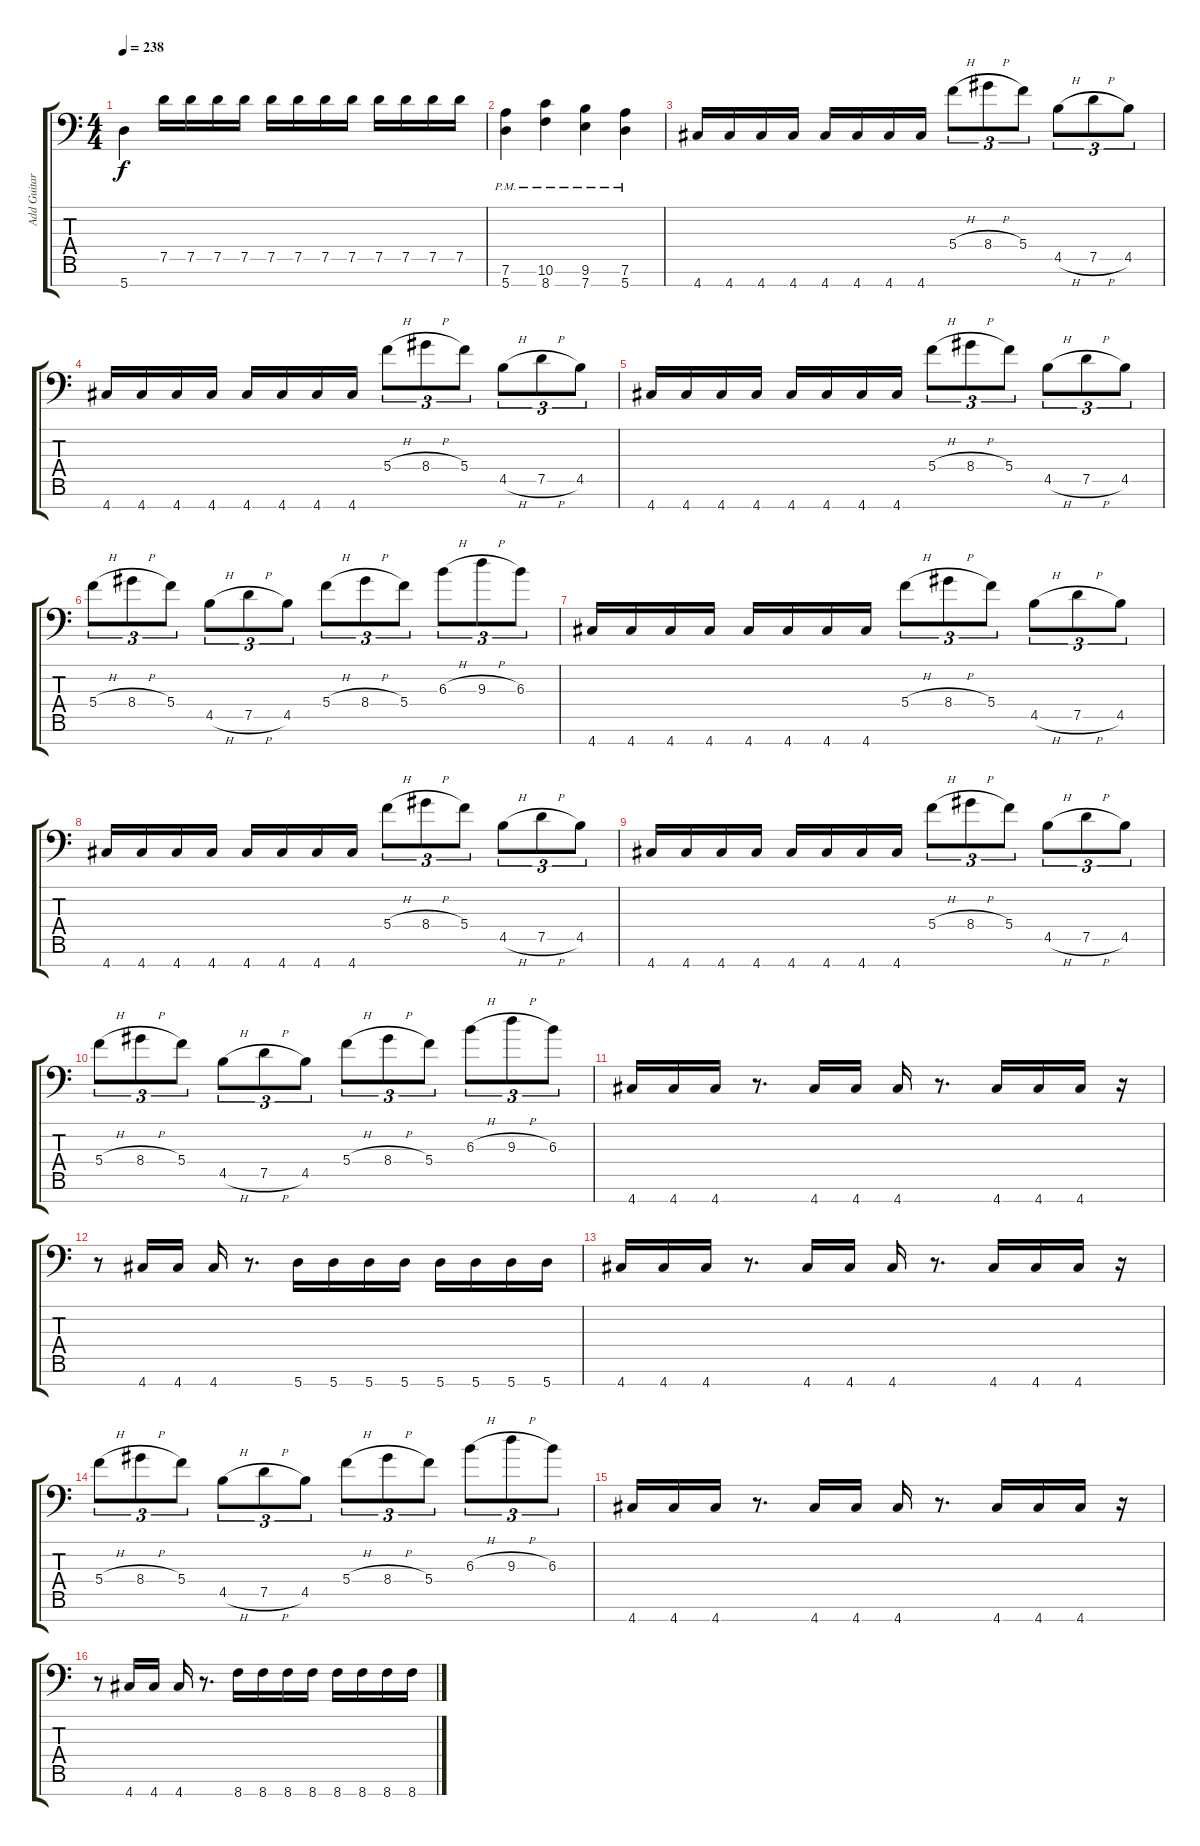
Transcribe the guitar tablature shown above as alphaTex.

\track ("Add Guitar" "Add Guitar") {instrument distortionguitar}
\staff {score tabs}
\tuning (D4 A3 F3 C3 G2 D2 A1) {hide}
\ts (4 4)
\tempo 238
\clef f4
\ks c
5.7.4{dy f} 7.5.16 7.5.16 7.5.16 7.5.16 7.5.16 7.5.16 7.5.16 7.5.16 7.5.16 7.5.16 7.5.16 7.5.16 |
(7.6{pm} 5.7{pm}).4 (10.6{pm} 8.7{pm}).4 (9.6{pm} 7.7{pm}).4 (7.6{pm} 5.7{pm}).4 |
4.7.16 4.7.16 4.7.16 4.7.16 4.7.16 4.7.16 4.7.16 4.7.16 5.4{h}.8{tu (3 2)} 8.4{h}.8{tu (3 2)} 5.4.8{tu (3 2)} 4.5{h}.8{tu (3 2)} 7.5{h}.8{tu (3 2)} 4.5.8{tu (3 2)} |
4.7.16 4.7.16 4.7.16 4.7.16 4.7.16 4.7.16 4.7.16 4.7.16 5.4{h}.8{tu (3 2)} 8.4{h}.8{tu (3 2)} 5.4.8{tu (3 2)} 4.5{h}.8{tu (3 2)} 7.5{h}.8{tu (3 2)} 4.5.8{tu (3 2)} |
4.7.16 4.7.16 4.7.16 4.7.16 4.7.16 4.7.16 4.7.16 4.7.16 5.4{h}.8{tu (3 2)} 8.4{h}.8{tu (3 2)} 5.4.8{tu (3 2)} 4.5{h}.8{tu (3 2)} 7.5{h}.8{tu (3 2)} 4.5.8{tu (3 2)} |
5.4{h}.8{tu (3 2)} 8.4{h}.8{tu (3 2)} 5.4.8{tu (3 2)} 4.5{h}.8{tu (3 2)} 7.5{h}.8{tu (3 2)} 4.5.8{tu (3 2)} 5.4{h}.8{tu (3 2)} 8.4{h}.8{tu (3 2)} 5.4.8{tu (3 2)} 6.3{h}.8{tu (3 2)} 9.3{h}.8{tu (3 2)} 6.3.8{tu (3 2)} |
4.7.16 4.7.16 4.7.16 4.7.16 4.7.16 4.7.16 4.7.16 4.7.16 5.4{h}.8{tu (3 2)} 8.4{h}.8{tu (3 2)} 5.4.8{tu (3 2)} 4.5{h}.8{tu (3 2)} 7.5{h}.8{tu (3 2)} 4.5.8{tu (3 2)} |
4.7.16 4.7.16 4.7.16 4.7.16 4.7.16 4.7.16 4.7.16 4.7.16 5.4{h}.8{tu (3 2)} 8.4{h}.8{tu (3 2)} 5.4.8{tu (3 2)} 4.5{h}.8{tu (3 2)} 7.5{h}.8{tu (3 2)} 4.5.8{tu (3 2)} |
4.7.16 4.7.16 4.7.16 4.7.16 4.7.16 4.7.16 4.7.16 4.7.16 5.4{h}.8{tu (3 2)} 8.4{h}.8{tu (3 2)} 5.4.8{tu (3 2)} 4.5{h}.8{tu (3 2)} 7.5{h}.8{tu (3 2)} 4.5.8{tu (3 2)} |
5.4{h}.8{tu (3 2)} 8.4{h}.8{tu (3 2)} 5.4.8{tu (3 2)} 4.5{h}.8{tu (3 2)} 7.5{h}.8{tu (3 2)} 4.5.8{tu (3 2)} 5.4{h}.8{tu (3 2)} 8.4{h}.8{tu (3 2)} 5.4.8{tu (3 2)} 6.3{h}.8{tu (3 2)} 9.3{h}.8{tu (3 2)} 6.3.8{tu (3 2)} |
4.7.16 4.7.16 4.7.16 r.8{d} 4.7.16 4.7.16 4.7.16 r.8{d} 4.7.16 4.7.16 4.7.16 r.16 |
r.8 4.7.16 4.7.16 4.7.16 r.8{d} 5.7.16 5.7.16 5.7.16 5.7.16 5.7.16 5.7.16 5.7.16 5.7.16 |
4.7.16 4.7.16 4.7.16 r.8{d} 4.7.16 4.7.16 4.7.16 r.8{d} 4.7.16 4.7.16 4.7.16 r.16 |
5.4{h}.8{tu (3 2)} 8.4{h}.8{tu (3 2)} 5.4.8{tu (3 2)} 4.5{h}.8{tu (3 2)} 7.5{h}.8{tu (3 2)} 4.5.8{tu (3 2)} 5.4{h}.8{tu (3 2)} 8.4{h}.8{tu (3 2)} 5.4.8{tu (3 2)} 6.3{h}.8{tu (3 2)} 9.3{h}.8{tu (3 2)} 6.3.8{tu (3 2)} |
4.7.16 4.7.16 4.7.16 r.8{d} 4.7.16 4.7.16 4.7.16 r.8{d} 4.7.16 4.7.16 4.7.16 r.16 |
r.8 4.7.16 4.7.16 4.7.16 r.8{d} 8.7.16 8.7.16 8.7.16 8.7.16 8.7.16 8.7.16 8.7.16 8.7.16
